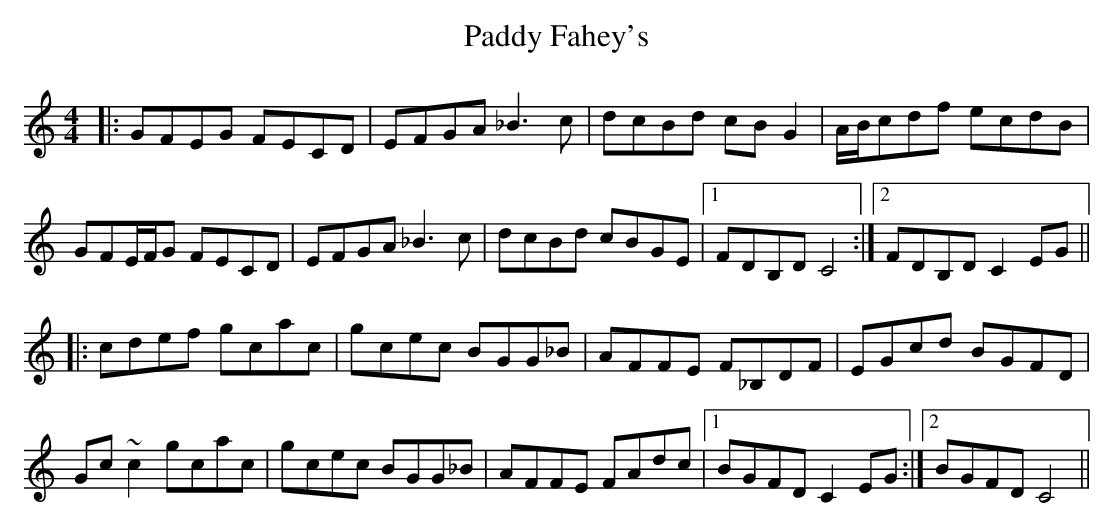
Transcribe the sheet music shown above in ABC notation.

X:1
T: Paddy Fahey's
M: 4/4
L: 1/8
K: Cmaj
|: GFEG FECD | EFGA _B3 c | dcBd cBG2 |A/B/cdf ecdB |
GFE/F/G FECD | EFGA _B3 c |dcBd cBGE |1 FDB,D C4 :|2 FDB,D C2 EG ||
|: cdef gcac | gcec BGG_B | AFFE F_B,DF | EGcd BGFD |
Gc ~c2 gcac | gcec BGG_B | AFFE FAdc |1 BGFD C2 EG :|2 BGFD C4 ||
